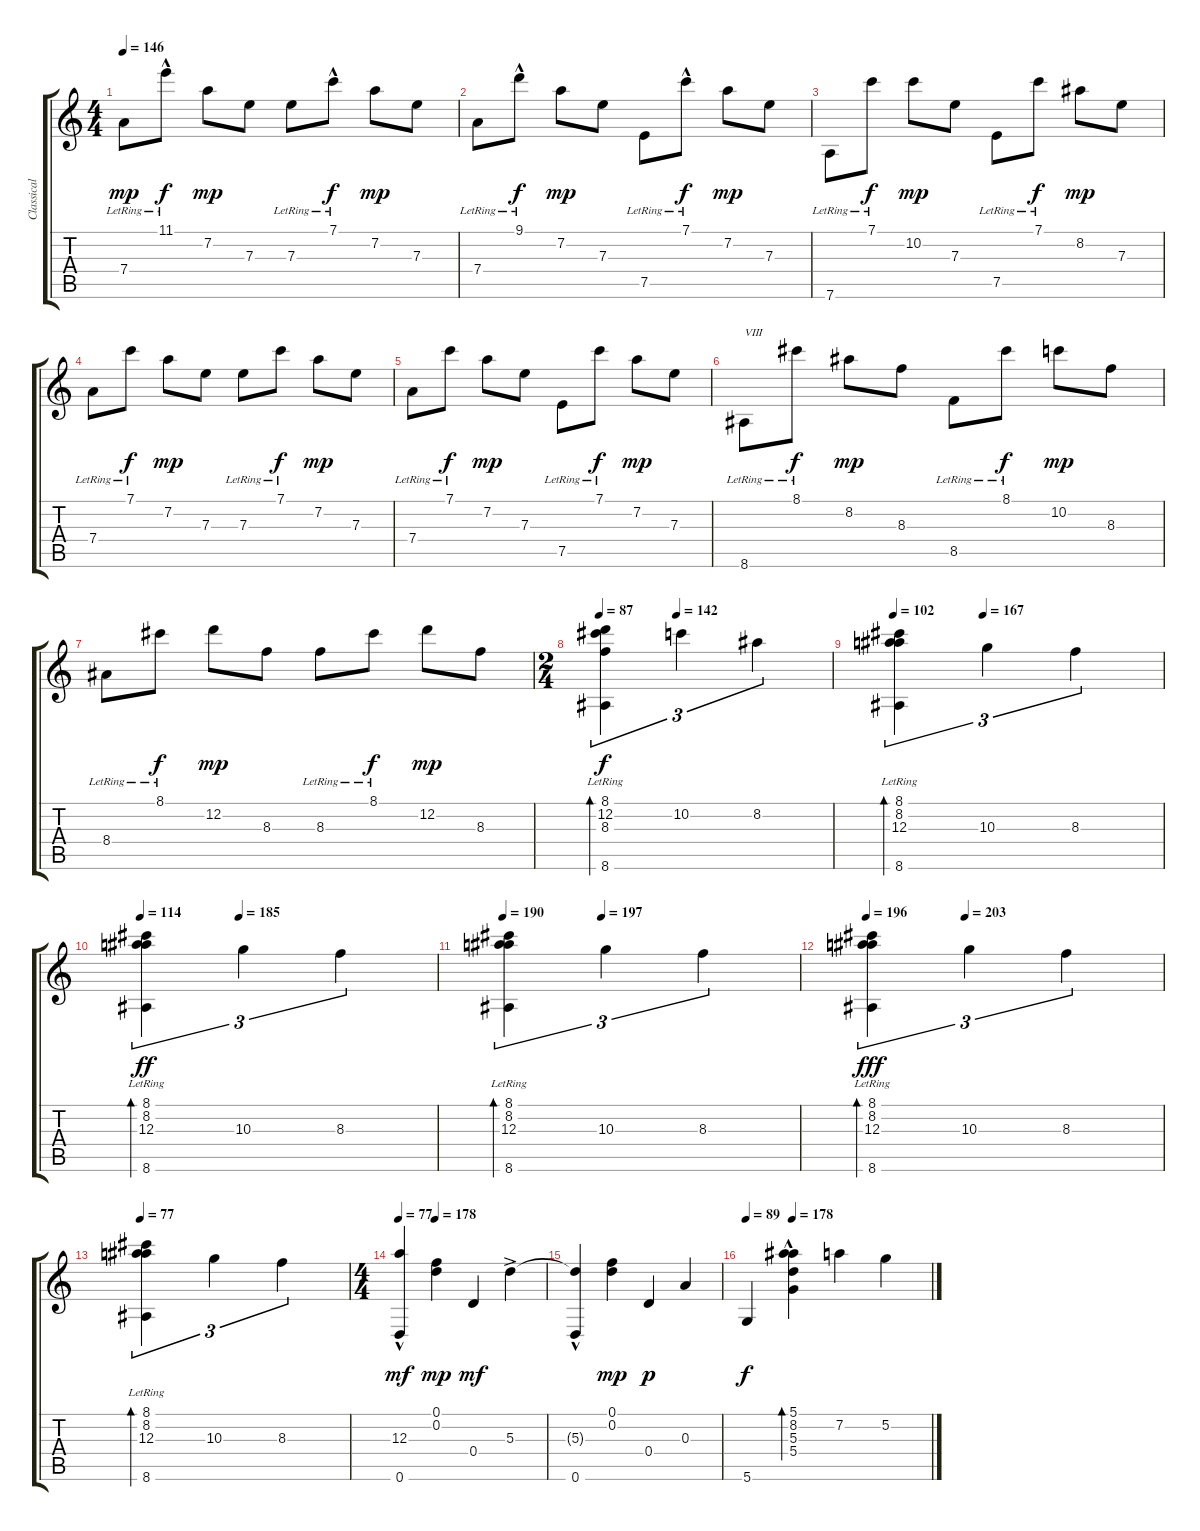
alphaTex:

\track ("Classical guitar" "Classical ") {instrument acousticguitarnylon}
\staff {score tabs}
\tuning (F4 D4 A3 D3 A2 D2) {hide}
\ts (4 4)
\tempo 146
\clef g2
\ks c
7.4{lr}.8{dy mp} 11.1{hac lr}.8{dy f} 7.2.8{dy mp} 7.3.8 7.3{lr}.8 7.1{hac lr}.8{dy f} 7.2.8{dy mp} 7.3.8 |
7.4{lr}.8 9.1{hac lr}.8{dy f} 7.2.8{dy mp} 7.3.8 7.5{lr}.8 7.1{hac lr}.8{dy f} 7.2.8{dy mp} 7.3.8 |
7.6{lr}.8 7.1{lr}.8{dy f} 10.2.8{dy mp} 7.3.8 7.5{lr}.8 7.1{lr}.8{dy f} 8.2.8{dy mp} 7.3.8 |
7.4{lr}.8 7.1{lr}.8{dy f} 7.2.8{dy mp} 7.3.8 7.3{lr}.8 7.1{lr}.8{dy f} 7.2.8{dy mp} 7.3.8 |
7.4{lr}.8 7.1{lr}.8{dy f} 7.2.8{dy mp} 7.3.8 7.5{lr}.8 7.1{lr}.8{dy f} 7.2.8{dy mp} 7.3.8 |
8.6{lr}.8{txt "VIII"} 8.1{lr}.8{dy f} 8.2.8{dy mp} 8.3.8 8.5{lr}.8 8.1{lr}.8{dy f} 10.2.8{dy mp} 8.3.8 |
8.4{lr}.8 8.1{lr}.8{dy f} 12.2.8{dy mp} 8.3.8 8.3{lr}.8 8.1{lr}.8{dy f} 12.2.8{dy mp} 8.3.8 |
\ts (2 4)
\tempo 87
\tempo (142 0.3333333333333333)
(8.1{lr} 12.2 8.3{lr} 8.6{lr}).4{tu (3 2) bd 240 dy f} 10.2.4{tu (3 2)} 8.2.4{tu (3 2)} |
\tempo 102
\tempo (167 0.3333333333333333)
(8.1{lr} 8.2{lr} 12.3 8.6{lr}).4{tu (3 2) bd 240} 10.3.4{tu (3 2)} 8.3.4{tu (3 2)} |
\tempo 114
\tempo (185 0.3333333333333333)
(8.1{lr} 8.2{lr} 12.3 8.6{lr}).4{tu (3 2) bd 240 dy ff} 10.3.4{tu (3 2)} 8.3.4{tu (3 2)} |
\tempo 190
\tempo (197 0.3333333333333333)
(8.1{lr} 8.2{lr} 12.3 8.6{lr}).4{tu (3 2) bd 240} 10.3.4{tu (3 2)} 8.3.4{tu (3 2)} |
\tempo 196
\tempo (203 0.3333333333333333)
(8.1{lr} 8.2{lr} 12.3 8.6{lr}).4{tu (3 2) bd 240 dy fff} 10.3.4{tu (3 2)} 8.3.4{tu (3 2)} |
\tempo 77
(8.1{lr} 8.2{lr} 12.3 8.6{lr}).4{tu (3 2) bd 240} 10.3.4{tu (3 2)} 8.3.4{tu (3 2)} |
\ts (4 4)
\tempo 77
\tempo (178 0.25)
(12.3{hac} 0.6).4{dy mf} (0.1 0.2).4{dy mp} 0.4.4{dy mf} 5.3{ac}.4 |
(5.3{hac t} 0.6).4 (0.1 0.2).4{dy mp} 0.4.4{dy p} 0.3.4 |
\tempo 89
\tempo (178 0.25)
5.6.4{dy f} (5.1{hac} 8.2{hac} 5.3{hac} 5.4{hac}).4{bd 240} 7.2.4 5.2.4
